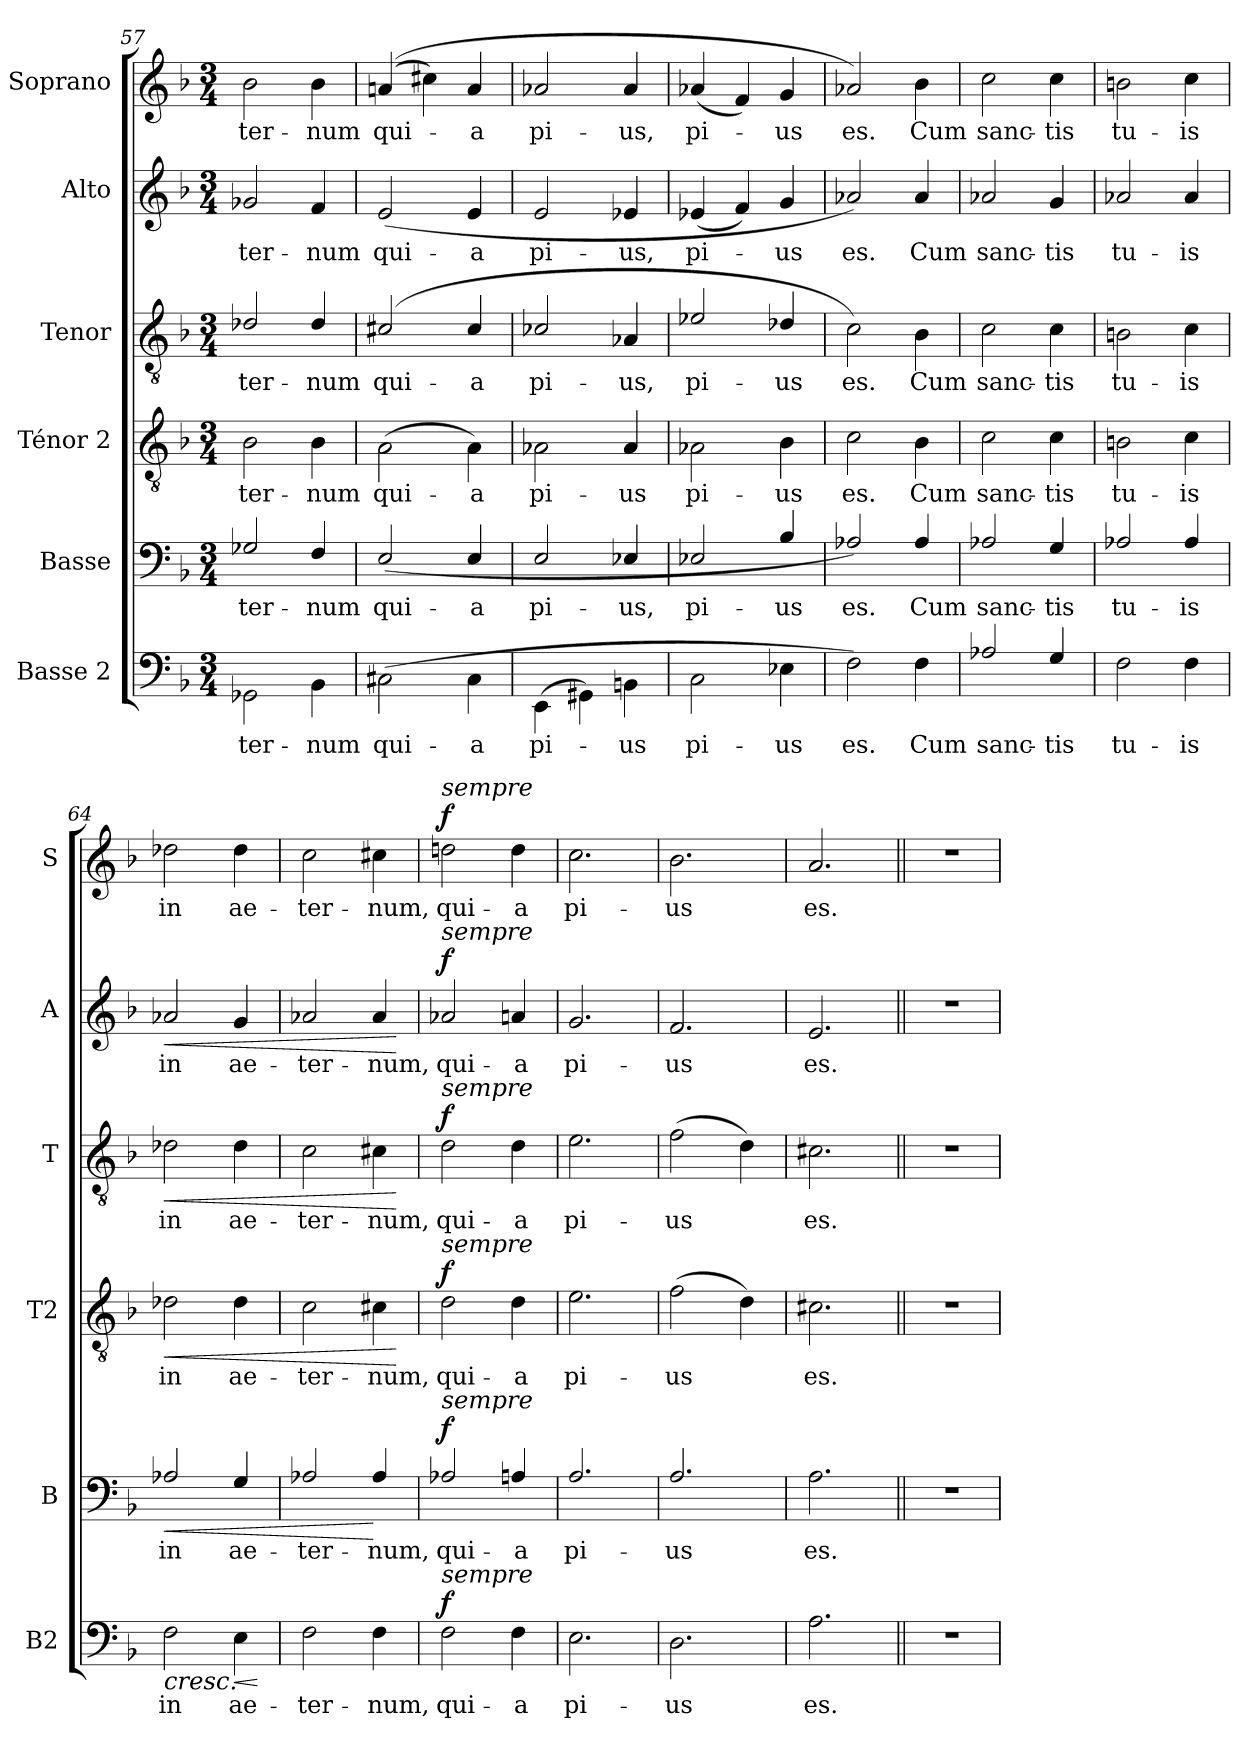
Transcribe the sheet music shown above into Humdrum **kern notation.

**kern	**text	**dynam	**kern	**text	**dynam	**kern	**text	**dynam	**kern	**text	**dynam	**kern	**text	**dynam	**kern	**text	**dynam
*part6	*part6	*part6	*part5	*part5	*part5	*part4	*part4	*part4	*part3	*part3	*part3	*part2	*part2	*part2	*part1	*part1	*part1
*staff6	*staff6	*staff6	*staff5	*staff5	*staff5	*staff4	*staff4	*staff4	*staff3	*staff3	*staff3	*staff2	*staff2	*staff2	*staff1	*staff1	*staff1
*I"Basse 2	*	*	*I"Basse	*	*	*I"Ténor 2	*	*	*I"Tenor	*	*	*I"Alto	*	*	*I"Soprano	*	*
*I'B2	*	*	*I'B	*	*	*I'T2	*	*	*I'T	*	*	*I'A	*	*	*I'S	*	*
*clefF4	*	*	*clefF4	*	*	*clefGv2	*	*	*clefGv2	*	*	*clefG2	*	*	*clefG2	*	*
*k[b-]	*	*	*k[b-]	*	*	*k[b-]	*	*	*k[b-]	*	*	*k[b-]	*	*	*k[b-]	*	*
*F:	*	*	*F:	*	*	*F:	*	*	*F:	*	*	*F:	*	*	*F:	*	*
*M3/4	*	*	*M3/4	*	*	*M3/4	*	*	*M3/4	*	*	*M3/4	*	*	*M3/4	*	*
=57	=57	=57	=57	=57	=57	=57	=57	=57	=57	=57	=57	=57	=57	=57	=57	=57	=57
!	!LO:LY:b	!	!	!LO:LY:b	!	!	!LO:LY:b	!	!	!LO:LY:b	!	!	!LO:LY:b	!	!	!LO:LY:b	!
2GG-X\	-ter-	.	2G-X/	-ter-	.	2B-\	-ter-	.	2d-X/	-ter-	.	2g-X/	-ter-	.	2b-\	-ter-	.
!	!LO:LY:b	!	!	!LO:LY:b	!	!	!LO:LY:b	!	!	!LO:LY:b	!	!	!LO:LY:b	!	!	!LO:LY:b	!
4BB-\	-num	.	4F/	-num	.	4B-\	-num	.	4d-/	-num	.	4f/	-num	.	4b-\	-num	.
=58	=58	=58	=58	=58	=58	=58	=58	=58	=58	=58	=58	=58	=58	=58	=58	=58	=58
!	!LO:LY:b	!	!	!LO:LY:b	!	!	!LO:LY:b	!	!	!LO:LY:b	!	!	!LO:LY:b	!	!	!LO:LY:b	!
(>2C#X\	qui-	.	(>2E/	qui-	.	(>2A\	qui-	.	(>2c#X/	qui-	.	(>2e/	qui-	.	(>(>4an/	qui-	.
.	.	.	.	.	.	.	.	.	.	.	.	.	.	.	4cc#X\)	.	.
!	!LO:LY:b	!	!	!LO:LY:b	!	!	!LO:LY:b	!	!	!LO:LY:b	!	!	!LO:LY:b	!	!	!LO:LY:b	!
4C#\	-a	.	4E/	-a	.	4A\)	-a	.	4c#/	-a	.	4e/	-a	.	4a/	-a	.
=59	=59	=59	=59	=59	=59	=59	=59	=59	=59	=59	=59	=59	=59	=59	=59	=59	=59
!	!LO:LY:b	!	!	!LO:LY:b	!	!	!LO:LY:b	!	!	!LO:LY:b	!	!	!LO:LY:b	!	!	!LO:LY:b	!
(<4EE\	pi-	.	2E/	pi-	.	2A-X\	pi-	.	2c-X/	pi-	.	2e/	pi-	.	2a-X/	pi-	.
4GG#X\)	.	.	.	.	.	.	.	.	.	.	.	.	.	.	.	.	.
!	!LO:LY:b	!	!	!LO:LY:b	!	!	!LO:LY:b	!	!	!LO:LY:b	!	!	!LO:LY:b	!	!	!LO:LY:b	!
4BBn\	-us	.	4E-X/	-us,	.	4A-/	-us	.	4A-X/	-us,	.	4e-X/	-us,	.	4a-/	-us,	.
=60	=60	=60	=60	=60	=60	=60	=60	=60	=60	=60	=60	=60	=60	=60	=60	=60	=60
!	!LO:LY:b	!	!	!LO:LY:b	!	!	!LO:LY:b	!	!	!LO:LY:b	!	!	!LO:LY:b	!	!	!LO:LY:b	!
2C\	pi-	.	2E-X/	pi-	.	2A-X\	pi-	.	2e-X/	pi-	.	(<4e-X/	pi-	.	(<4a-X/	pi-	.
.	.	.	.	.	.	.	.	.	.	.	.	4f/)	.	.	4f/)	.	.
!	!LO:LY:b	!	!	!LO:LY:b	!	!	!LO:LY:b	!	!	!LO:LY:b	!	!	!LO:LY:b	!	!	!LO:LY:b	!
4E-X\	-us	.	4B-/	-us	.	4B-\	-us	.	4d-X/	-us	.	4g/	-us	.	4g/	-us	.
=61	=61	=61	=61	=61	=61	=61	=61	=61	=61	=61	=61	=61	=61	=61	=61	=61	=61
!	!LO:LY:b	!	!	!LO:LY:b	!	!	!LO:LY:b	!	!	!LO:LY:b	!	!	!LO:LY:b	!	!	!LO:LY:b	!
2F\)	es.	.	2A-X/)	es.	.	2c\	es.	.	2c\)	es.	.	2a-X/)	es.	.	2a-X/)	es.	.
!	!LO:LY:b	!	!	!LO:LY:b	!	!	!LO:LY:b	!	!	!LO:LY:b	!	!	!LO:LY:b	!	!	!LO:LY:b	!
4F\	Cum	.	4A-/	Cum	.	4B-\	Cum	.	4B-\	Cum	.	4a-/	Cum	.	4b-\	Cum	.
=62	=62	=62	=62	=62	=62	=62	=62	=62	=62	=62	=62	=62	=62	=62	=62	=62	=62
!	!LO:LY:b	!	!	!LO:LY:b	!	!	!LO:LY:b	!	!	!LO:LY:b	!	!	!LO:LY:b	!	!	!LO:LY:b	!
2A-X/	sanc-	.	2A-X/	sanc-	.	2c\	sanc-	.	2c\	sanc-	.	2a-X/	sanc-	.	2cc\	sanc-	.
!	!LO:LY:b	!	!	!LO:LY:b	!	!	!LO:LY:b	!	!	!LO:LY:b	!	!	!LO:LY:b	!	!	!LO:LY:b	!
4G/	-tis	.	4G/	-tis	.	4c\	-tis	.	4c\	-tis	.	4g/	-tis	.	4cc\	-tis	.
!!LO:PB:g=z
=63	=63	=63	=63	=63	=63	=63	=63	=63	=63	=63	=63	=63	=63	=63	=63	=63	=63
!	!LO:LY:b	!	!	!LO:LY:b	!	!	!LO:LY:b	!	!	!LO:LY:b	!	!	!LO:LY:b	!	!	!LO:LY:b	!
2F\	tu-	.	2A-X/	tu-	.	2Bn\	tu-	.	2Bn\	tu-	.	2a-X/	tu-	.	2bn\	tu-	.
!	!LO:LY:b	!	!	!LO:LY:b	!	!	!LO:LY:b	!	!	!LO:LY:b	!	!	!LO:LY:b	!	!	!LO:LY:b	!
4F\	-is	.	4A-/	-is	.	4c\	-is	.	4c\	-is	.	4a-/	-is	.	4cc\	-is	.
=64	=64	=64	=64	=64	=64	=64	=64	=64	=64	=64	=64	=64	=64	=64	=64	=64	=64
!	!LO:LY:b	!LO:HP:b	!	!LO:LY:b	!LO:HP:b	!	!LO:LY:b	!LO:HP:b	!	!LO:LY:b	!LO:HP:b	!	!LO:LY:b	!LO:HP:b	!	!LO:LY:b	!
2F\	in	<	2A-X/	in	<	2d-X\	in	<	2d-X\	in	<	2a-X/	in	<	2dd-X\	in	.
!	!LO:LY:b	!LO:HP:b	!	!LO:LY:b	!	!	!LO:LY:b	!	!	!LO:LY:b	!	!	!LO:LY:b	!	!	!LO:LY:b	!
4E\	ae-	<	4G/	ae-	.	4d-\	ae-	.	4d-\	ae-	.	4g/	ae-	.	4dd-\	ae-	.
.	.	[	.	.	.	.	.	.	.	.	.	.	.	.	.	.	.
=65	=65	=65	=65	=65	=65	=65	=65	=65	=65	=65	=65	=65	=65	=65	=65	=65	=65
!	!LO:LY:b	!	!	!LO:LY:b	!	!	!LO:LY:b	!	!	!LO:LY:b	!	!	!LO:LY:b	!	!	!LO:LY:b	!
2F\	-ter-	.	2A-X/	-ter-	.	2c\	-ter-	.	2c\	-ter-	.	2a-X/	-ter-	.	2cc\	-ter-	.
!	!LO:LY:b	!	!	!LO:LY:b	!	!	!LO:LY:b	!	!	!LO:LY:b	!	!	!LO:LY:b	!	!	!LO:LY:b	!
4F\	-num,	[	4A-/	-num,	[	4c#X\	-num,	.	4c#X\	-num,	.	4a-/	-num,	.	4cc#X\	-num,	.
.	.	.	.	.	.	.	.	[	.	.	[	.	.	[	.	.	.
=66	=66	=66	=66	=66	=66	=66	=66	=66	=66	=66	=66	=66	=66	=66	=66	=66	=66
!	!	!	!	!	!	!	!	!	!	!	!	!	!	!	!LO:TX:a:i:t=sempre	!	!
!	!	!	!	!	!	!	!	!	!	!	!	!LO:TX:a:i:t=sempre	!	!	!	!	!
!	!	!	!	!	!	!	!	!	!LO:TX:a:i:t=sempre	!	!	!	!	!	!	!	!
!	!	!	!	!	!	!LO:TX:a:i:t=sempre	!	!	!	!	!	!	!	!	!	!	!
!	!	!	!LO:TX:a:i:t=sempre	!	!	!	!	!	!	!	!	!	!	!	!	!	!
!LO:TX:a:i:t=sempre	!	!	!	!	!	!	!	!	!	!	!	!	!	!	!	!	!
!	!LO:LY:b	!LO:DY:a	!	!LO:LY:b	!LO:DY:a	!	!LO:LY:b	!LO:DY:a	!	!LO:LY:b	!LO:DY:a	!	!LO:LY:b	!LO:DY:a	!	!LO:LY:b	!LO:DY:a
2F\	qui-	f	2A-X/	qui-	f	2d\	qui-	f	2d\	qui-	f	2a-X/	qui-	f	2ddn\	qui-	f
!	!LO:LY:b	!	!	!LO:LY:b	!	!	!LO:LY:b	!	!	!LO:LY:b	!	!	!LO:LY:b	!	!	!LO:LY:b	!
4F\	-a	.	4An/	-a	.	4d\	-a	.	4d\	-a	.	4an/	-a	.	4dd\	-a	.
=67	=67	=67	=67	=67	=67	=67	=67	=67	=67	=67	=67	=67	=67	=67	=67	=67	=67
!	!LO:LY:b	!	!	!LO:LY:b	!	!	!LO:LY:b	!	!	!LO:LY:b	!	!	!LO:LY:b	!	!	!LO:LY:b	!
2.E\	pi-	.	2.A/	pi-	.	2.e\	pi-	.	2.e\	pi-	.	2.g/	pi-	.	2.cc\	pi-	.
=68	=68	=68	=68	=68	=68	=68	=68	=68	=68	=68	=68	=68	=68	=68	=68	=68	=68
!	!LO:LY:b	!	!	!LO:LY:b	!	!	!LO:LY:b	!	!	!LO:LY:b	!	!	!LO:LY:b	!	!	!LO:LY:b	!
2.D\	-us	.	2.A/	-us	.	(>2f\	-us	.	(>2f\	-us	.	2.f/	-us	.	2.b-\	-us	.
.	.	.	.	.	.	4d\)	.	.	4d\)	.	.	.	.	.	.	.	.
=69	=69	=69	=69	=69	=69	=69	=69	=69	=69	=69	=69	=69	=69	=69	=69	=69	=69
!	!LO:LY:b	!	!	!LO:LY:b	!	!	!LO:LY:b	!	!	!LO:LY:b	!	!	!LO:LY:b	!	!	!LO:LY:b	!
2.A\	es.	.	2.A\	es.	.	2.c#X\	es.	.	2.c#X\	es.	.	2.e/	es.	.	2.a/	es.	.
=70||	=70||	=70||	=70||	=70||	=70||	=70||	=70||	=70||	=70||	=70||	=70||	=70||	=70||	=70||	=70||	=70||	=70||
2.r	.	.	2.r	.	.	2.r	.	.	2.r	.	.	2.r	.	.	2.r	.	.
=	=	=	=	=	=	=	=	=	=	=	=	=	=	=	=	=	=
*-	*-	*-	*-	*-	*-	*-	*-	*-	*-	*-	*-	*-	*-	*-	*-	*-	*-
